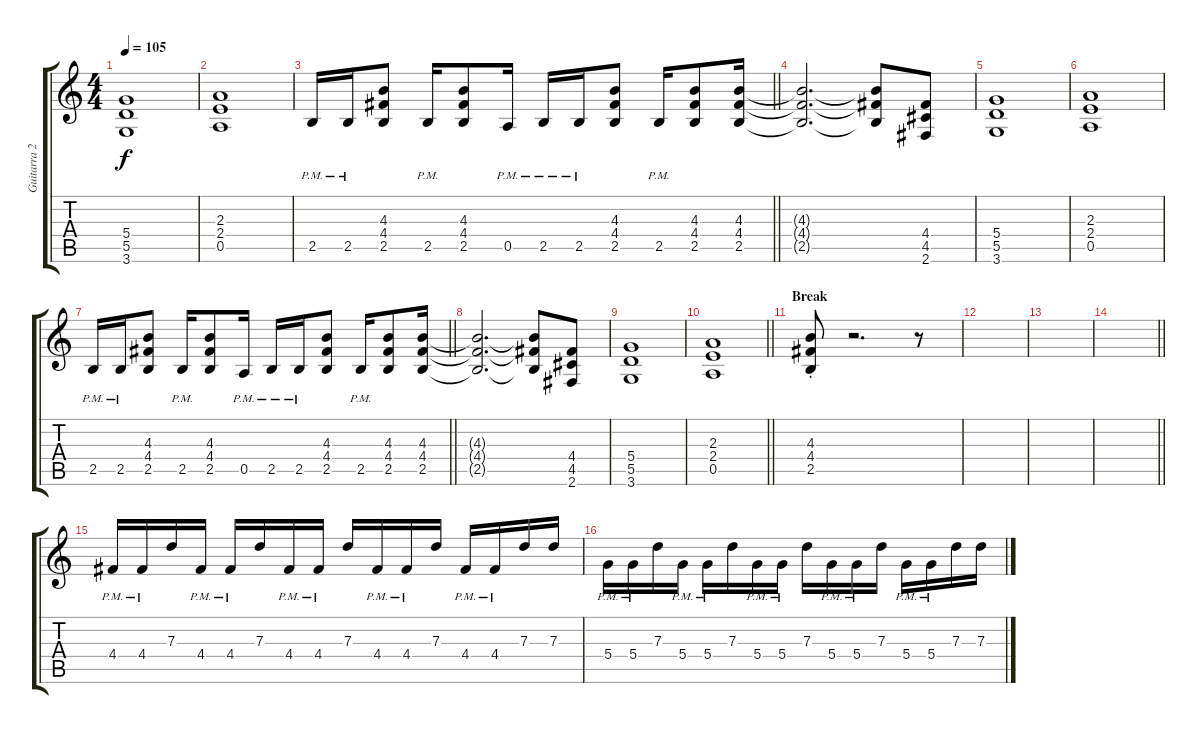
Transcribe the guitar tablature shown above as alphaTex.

\track ("Guitarra 2" "Guitarra 2") {instrument distortionguitar}
\staff {score tabs}
\tuning (E4 B3 G3 D3 A2 E2) {hide}
\ts (4 4)
\tempo 105
\clef g2
\ks c
(5.4 5.5 3.6).1{dy f} |
(2.3 2.4 0.5).1 |
\barLineRight lightlight
2.5{pm}.16 2.5{pm}.16 (4.3 4.4 2.5).8 2.5{pm}.16 (4.3 4.4 2.5).8 0.5{pm}.16 2.5{pm}.16 2.5{pm}.16 (4.3 4.4 2.5).8 2.5{pm}.16 (4.3 4.4 2.5).8 (4.3 4.4 2.5).16 |
(4.3{t} 4.4{t} 2.5{t}).2{d} (4.3{t} 4.4{t} 2.5{t}).8 (4.4 4.5 2.6).8 |
(5.4 5.5 3.6).1 |
(2.3 2.4 0.5).1 |
\barLineRight lightlight
2.5{pm}.16 2.5{pm}.16 (4.3 4.4 2.5).8 2.5{pm}.16 (4.3 4.4 2.5).8 0.5{pm}.16 2.5{pm}.16 2.5{pm}.16 (4.3 4.4 2.5).8 2.5{pm}.16 (4.3 4.4 2.5).8 (4.3 4.4 2.5).16 |
(4.3{t} 4.4{t} 2.5{t}).2{d} (4.3{t} 4.4{t} 2.5{t}).8 (4.4 4.5 2.6).8 |
(5.4 5.5 3.6).1 |
\barLineRight lightlight
(2.3 2.4 0.5).1 |
\section ("" "Break")
(4.3{st} 4.4 2.5).8 r.2{d} r.8 |
|
|
\barLineRight lightlight
|
4.4{pm}.16 4.4{pm}.16 7.3.16 4.4{pm}.16 4.4{pm}.16 7.3.16 4.4{pm}.16 4.4{pm}.16 7.3.16 4.4{pm}.16 4.4{pm}.16 7.3.16 4.4{pm}.16 4.4{pm}.16 7.3.16 7.3.16 |
5.4{pm}.16 5.4{pm}.16 7.3.16 5.4{pm}.16 5.4{pm}.16 7.3.16 5.4{pm}.16 5.4{pm}.16 7.3.16 5.4{pm}.16 5.4{pm}.16 7.3.16 5.4{pm}.16 5.4{pm}.16 7.3.16 7.3.16
